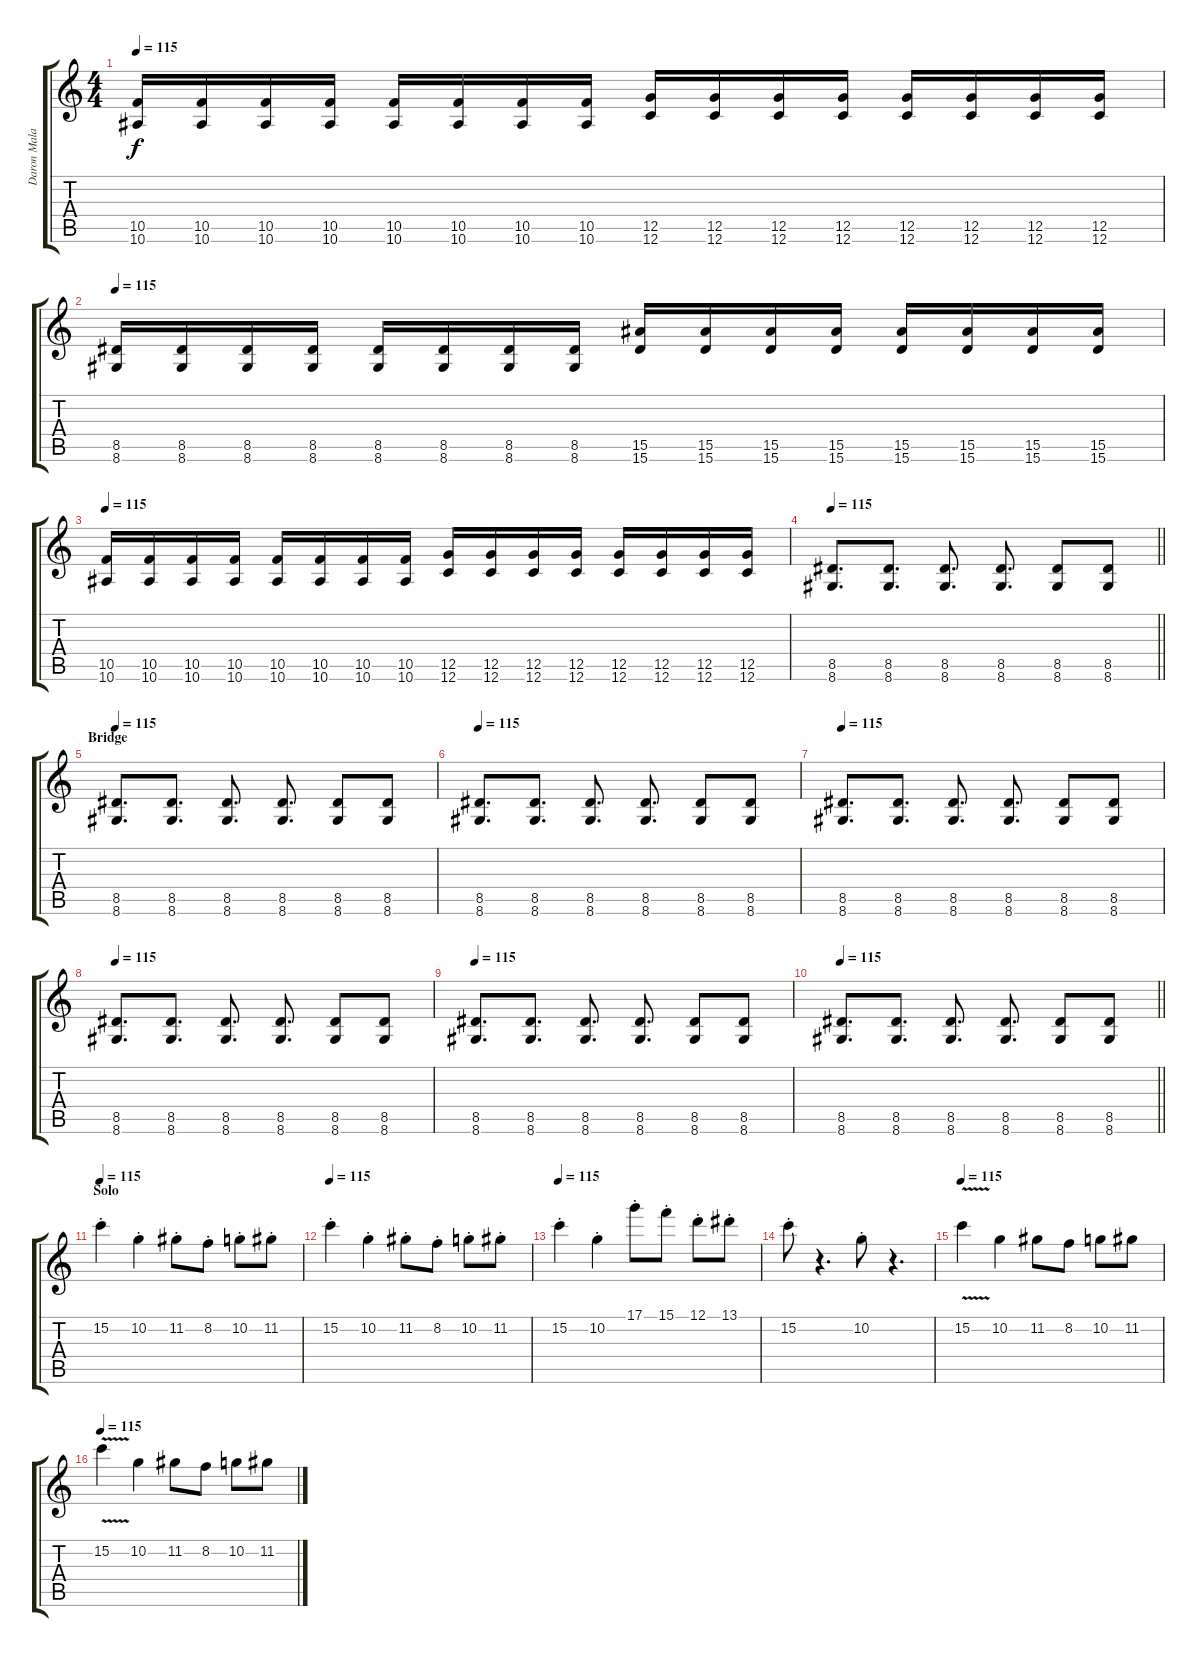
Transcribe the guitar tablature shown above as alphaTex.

\track ("Daron Malakian" "Daron Mala") {instrument distortionguitar}
\staff {score tabs}
\tuning (D4 A3 F3 C3 G2 C2) {hide}
\ts (4 4)
\tempo 115
\clef g2
\ks c
(10.5 10.6).16{dy f} (10.5 10.6).16 (10.5 10.6).16 (10.5 10.6).16 (10.5 10.6).16 (10.5 10.6).16 (10.5 10.6).16 (10.5 10.6).16 (12.5 12.6).16 (12.5 12.6).16 (12.5 12.6).16 (12.5 12.6).16 (12.5 12.6).16 (12.5 12.6).16 (12.5 12.6).16 (12.5 12.6).16 |
\tempo 115
(8.5 8.6).16 (8.5 8.6).16 (8.5 8.6).16 (8.5 8.6).16 (8.5 8.6).16 (8.5 8.6).16 (8.5 8.6).16 (8.5 8.6).16 (15.5 15.6).16 (15.5 15.6).16 (15.5 15.6).16 (15.5 15.6).16 (15.5 15.6).16 (15.5 15.6).16 (15.5 15.6).16 (15.5 15.6).16 |
\tempo 115
(10.5 10.6).16 (10.5 10.6).16 (10.5 10.6).16 (10.5 10.6).16 (10.5 10.6).16 (10.5 10.6).16 (10.5 10.6).16 (10.5 10.6).16 (12.5 12.6).16 (12.5 12.6).16 (12.5 12.6).16 (12.5 12.6).16 (12.5 12.6).16 (12.5 12.6).16 (12.5 12.6).16 (12.5 12.6).16 |
\tempo 115
\barLineRight lightlight
(8.5 8.6).8{d} (8.5 8.6).8{d} (8.5 8.6).8{d} (8.5 8.6).8{d} (8.5 8.6).8 (8.5 8.6).8 |
\section ("" "Bridge")
\tempo 115
(8.5 8.6).8{d} (8.5 8.6).8{d} (8.5 8.6).8{d} (8.5 8.6).8{d} (8.5 8.6).8 (8.5 8.6).8 |
\tempo 115
(8.5 8.6).8{d} (8.5 8.6).8{d} (8.5 8.6).8{d} (8.5 8.6).8{d} (8.5 8.6).8 (8.5 8.6).8 |
\tempo 115
(8.5 8.6).8{d} (8.5 8.6).8{d} (8.5 8.6).8{d} (8.5 8.6).8{d} (8.5 8.6).8 (8.5 8.6).8 |
\tempo 115
(8.5 8.6).8{d} (8.5 8.6).8{d} (8.5 8.6).8{d} (8.5 8.6).8{d} (8.5 8.6).8 (8.5 8.6).8 |
\tempo 115
(8.5 8.6).8{d} (8.5 8.6).8{d} (8.5 8.6).8{d} (8.5 8.6).8{d} (8.5 8.6).8 (8.5 8.6).8 |
\tempo 115
\barLineRight lightlight
(8.5 8.6).8{d} (8.5 8.6).8{d} (8.5 8.6).8{d} (8.5 8.6).8{d} (8.5 8.6).8 (8.5 8.6).8 |
\section ("" "Solo")
\tempo 115
15.2{st}.4 10.2{st}.4 11.2{st}.8 8.2{st}.8 10.2{st}.8 11.2{st}.8 |
\tempo 115
15.2{st}.4 10.2{st}.4 11.2{st}.8 8.2{st}.8 10.2{st}.8 11.2{st}.8 |
\tempo 115
15.2{st}.4 10.2{st}.4 17.1{st}.8 15.1{st}.8 12.1{st}.8 13.1{st}.8 |
15.2{st}.8 r.4{d} 10.2{st}.8 r.4{d} |
\tempo 115
15.2{v}.4 10.2.4 11.2.8 8.2.8 10.2.8 11.2.8 |
\tempo 115
15.2{v}.4 10.2.4 11.2.8 8.2.8 10.2.8 11.2.8
